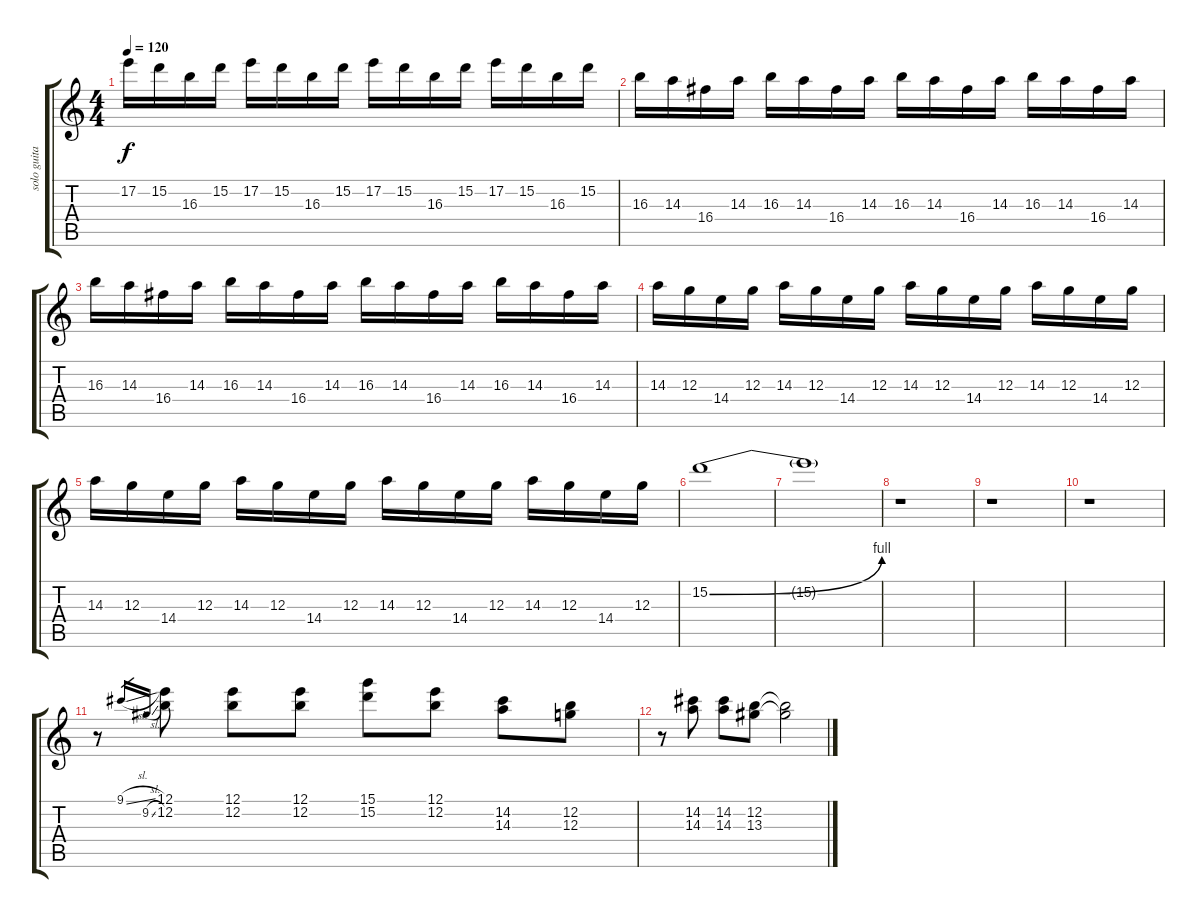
\track ("solo guitar" "solo guita") {instrument overdrivenguitar}
\staff {score tabs}
\tuning (E4 B3 G3 D3 A2 E2) {hide}
\ts (4 4)
\tempo 120
\clef g2
\ks c
17.2.16{dy f} 15.2.16 16.3.16 15.2.16 17.2.16 15.2.16 16.3.16 15.2.16 17.2.16 15.2.16 16.3.16 15.2.16 17.2.16 15.2.16 16.3.16 15.2.16 |
16.3.16 14.3.16 16.4.16 14.3.16 16.3.16 14.3.16 16.4.16 14.3.16 16.3.16 14.3.16 16.4.16 14.3.16 16.3.16 14.3.16 16.4.16 14.3.16 |
16.3.16 14.3.16 16.4.16 14.3.16 16.3.16 14.3.16 16.4.16 14.3.16 16.3.16 14.3.16 16.4.16 14.3.16 16.3.16 14.3.16 16.4.16 14.3.16 |
14.3.16 12.3.16 14.4.16 12.3.16 14.3.16 12.3.16 14.4.16 12.3.16 14.3.16 12.3.16 14.4.16 12.3.16 14.3.16 12.3.16 14.4.16 12.3.16 |
14.3.16 12.3.16 14.4.16 12.3.16 14.3.16 12.3.16 14.4.16 12.3.16 14.3.16 12.3.16 14.4.16 12.3.16 14.3.16 12.3.16 14.4.16 12.3.16 |
15.2{be (bend 0 0 60 4)}.1 |
15.2{t}.1 |
r.1 |
r.1 |
r.1 |
r.8 9.1{sl}.16{gr} 9.2{sl}.16{gr} (12.1 12.2).8 (12.1 12.2).8 (12.1 12.2).8 (15.1 15.2).8 (12.1 12.2).8 (14.2 14.3).8 (12.2 12.3).8 |
r.8 (14.2 14.3).8 (14.2 14.3).8 (12.2 13.3).8 (12.2{t} 13.3{t}).2
